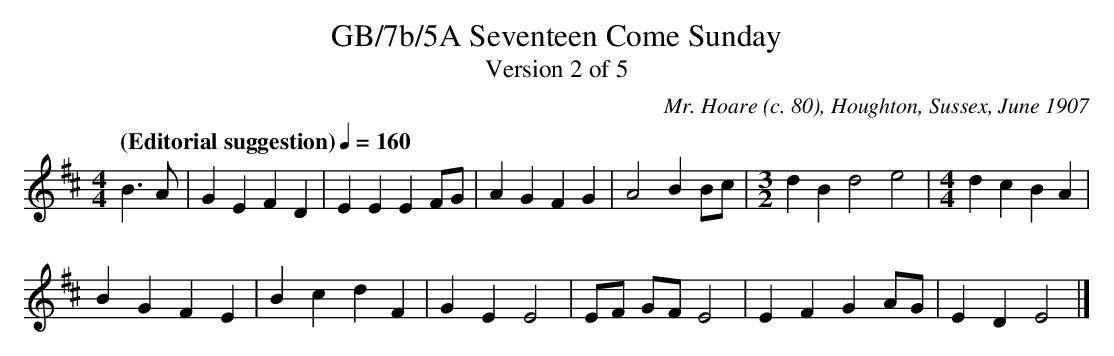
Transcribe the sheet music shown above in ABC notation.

X:1
T:GB/7b/5A Seventeen Come Sunday
T:Version 2 of 5
C:Mr. Hoare (c. 80), Houghton, Sussex, June 1907
L:1/4
Q:"(Editorial suggestion)" 1/4=160
M:4/4
K:Edor
B3/2 A/ | G E F D | E E E F/G/ | A G F G | A2 B B/c/ |[M:3/2] d B d2 e2 |[M:4/4] d c B A |
B G F E | B c d F | G E E2 | E/F/ G/F/ E2 | E F G A/G/ | E D E2 |]
